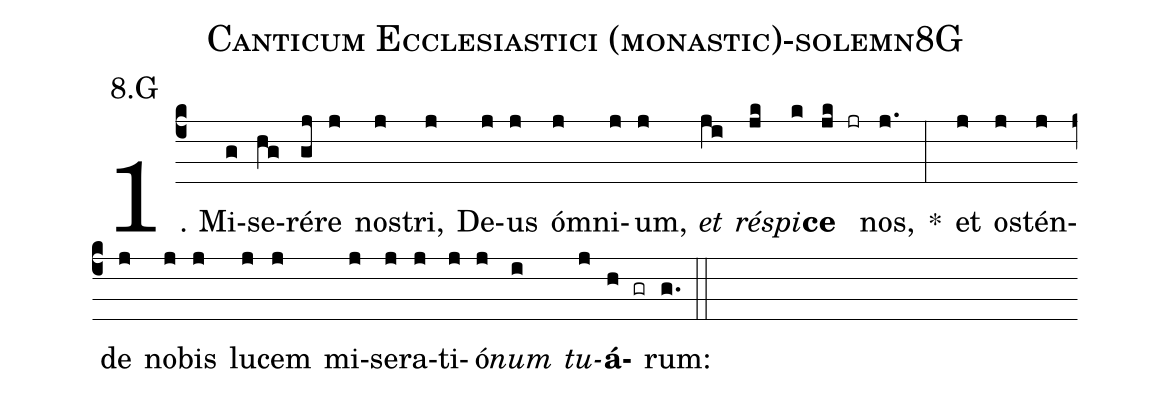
name: Canticum Ecclesiastici (monastic)-solemn8G;
annotation: 8.G;
%%
(c4)1. Mi(g)se(hg)ré(gj)re(j) nos(j)tri,(j) De(j)us(j) óm(j)ni(j)um,(j) <i>et</i>(ji) <i>ré</i>(jk)<i>spi</i>(k)<b>ce</b>(jk jr) nos,(j.) *(:) et(j) os(j)tén(j)de(j) no(j)bis(j) lu(j)cem(j) mi(j)se(j)ra(j)ti(j)ó(j)<i>num</i>(i) <i>tu</i>(j)<b>á</b>(h gr)rum:(g.) (::)
